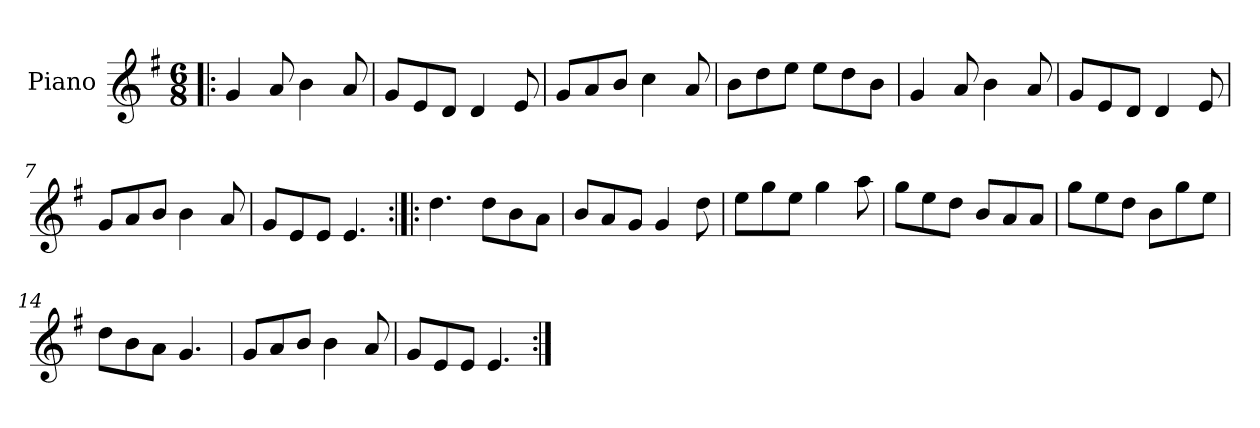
**kern
*part1
*staff1
*I"Piano
*I'Pno
*clefG2
*k[f#]
*G:
*M6/8
=1!|:
4g/
8a/
4b\
8a/
=2
8g/L
8e/
8d/J
4d/
8e/
=3
8g/L
8a/
8b/J
4cc\
8a/
=4
8b\L
8dd\
8ee\J
8ee\L
8dd\
8b\J
=5
4g/
8a/
4b\
8a/
=6
8g/L
8e/
8d/J
4d/
8e/
=7
8g/L
8a/
8b/J
4b\
8a/
=8
8g/L
8e/
8e/J
4.e/
=9:|!|:
4.dd\
8dd\L
8b\
8a\J
=10
8b/L
8a/
8g/J
4g/
8dd\
=11
8ee\L
8gg\
8ee\J
4gg\
8aa\
=12
8gg\L
8ee\
8dd\J
8b/L
8a/
8a/J
=13
8gg\L
8ee\
8dd\J
8b\L
8gg\
8ee\J
=14
8dd\L
8b\
8a\J
4.g/
=15
8g/L
8a/
8b/J
4b\
8a/
=16
8g/L
8e/
8e/J
4.e/
=:|!
*-
